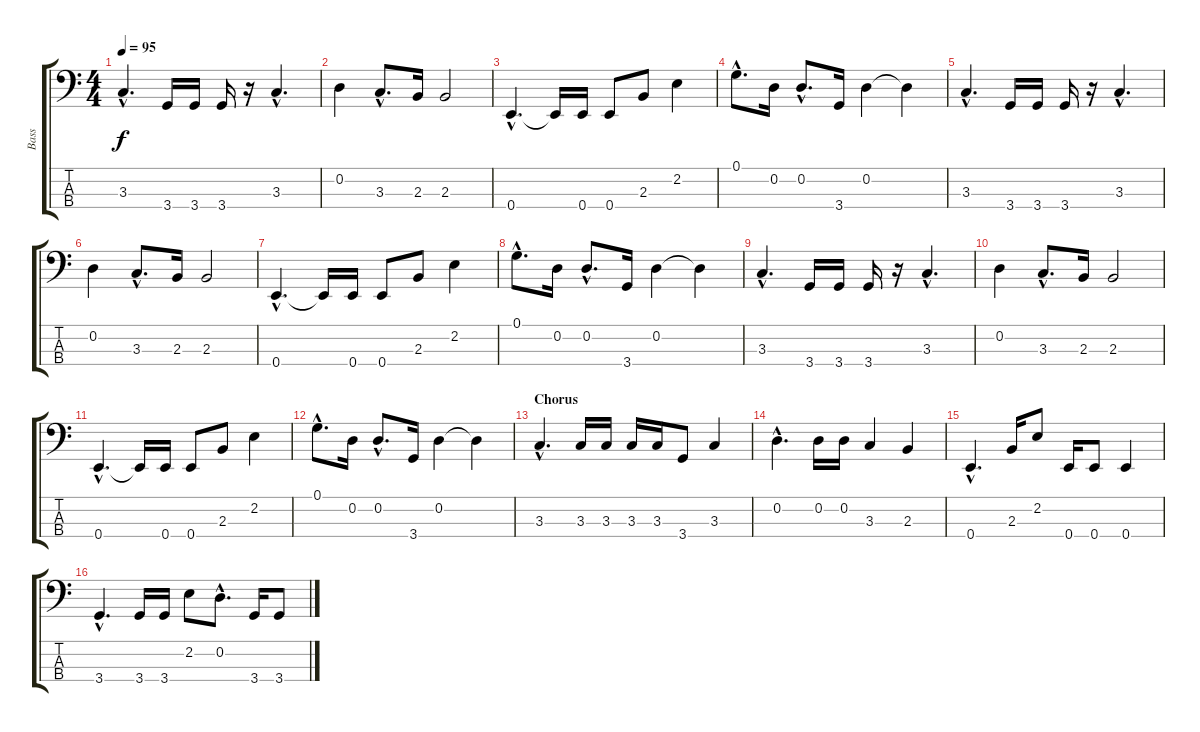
\track ("Bass" "Bass") {instrument electricbasspick}
\staff {score tabs}
\tuning (G2 D2 A1 E1) {hide}
\ts (4 4)
\tempo 95
\clef f4
\ks c
3.3{hac}.4{d dy f} 3.4.16 3.4.16 3.4.16 r.16 3.3{hac}.4{d} |
0.2.4 3.3{hac}.8{d} 2.3.16 2.3.2 |
0.4{hac}.4{d} 0.4{t}.16 0.4.16 0.4.8 2.3.8 2.2.4 |
0.1{hac}.8{d} 0.2.16 0.2{hac}.8{d} 3.4.16 0.2.4 0.2{t}.4 |
3.3{hac}.4{d} 3.4.16 3.4.16 3.4.16 r.16 3.3{hac}.4{d} |
0.2.4 3.3{hac}.8{d} 2.3.16 2.3.2 |
0.4{hac}.4{d} 0.4{t}.16 0.4.16 0.4.8 2.3.8 2.2.4 |
0.1{hac}.8{d} 0.2.16 0.2{hac}.8{d} 3.4.16 0.2.4 0.2{t}.4 |
3.3{hac}.4{d} 3.4.16 3.4.16 3.4.16 r.16 3.3{hac}.4{d} |
0.2.4 3.3{hac}.8{d} 2.3.16 2.3.2 |
0.4{hac}.4{d} 0.4{t}.16 0.4.16 0.4.8 2.3.8 2.2.4 |
0.1{hac}.8{d} 0.2.16 0.2{hac}.8{d} 3.4.16 0.2.4 0.2{t}.4 |
\section ("" "Chorus")
3.3{hac}.4{d} 3.3.16 3.3.16 3.3.16 3.3.16 3.4.8 3.3.4 |
0.2{hac}.4{d} 0.2.16 0.2.16 3.3.4 2.3.4 |
0.4{hac}.4{d} 2.3.16 2.2.8 0.4.16 0.4.8 0.4.4 |
3.4{hac}.4{d} 3.4.16 3.4.16 2.2.8 0.2{hac}.8{d} 3.4.16 3.4.8
